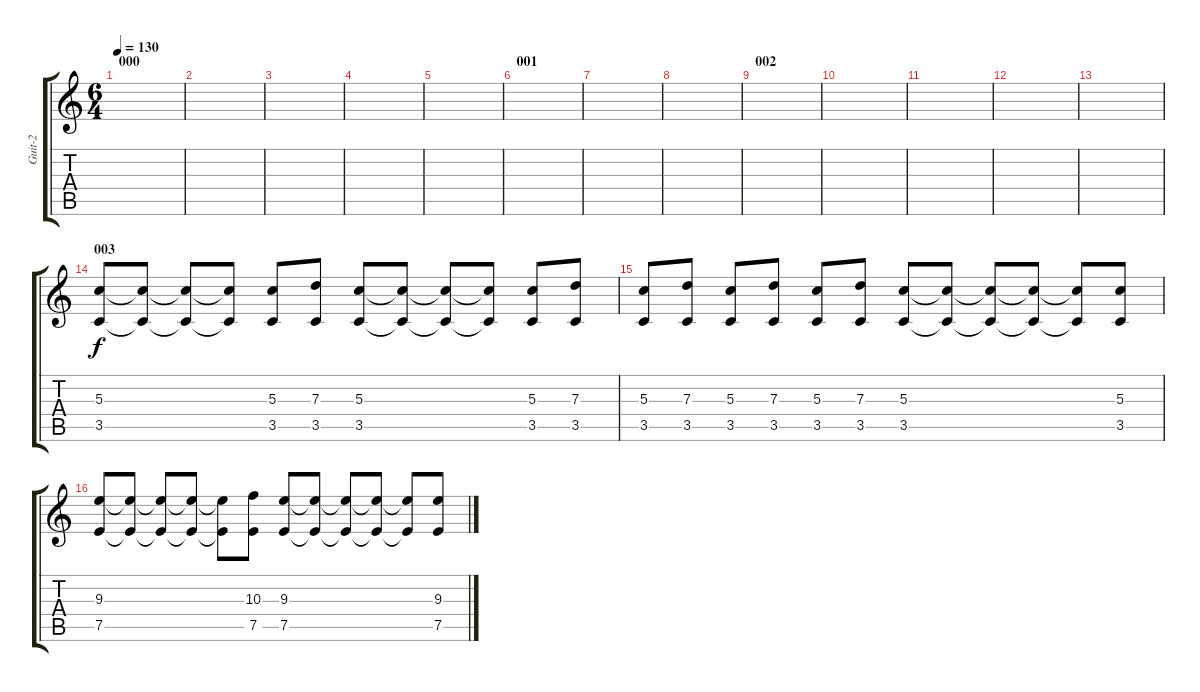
\track ("Guit-2" "Guit-2") {instrument acousticguitarsteel}
\staff {score tabs}
\tuning (E4 B3 G3 D3 A2 E2) {hide}
\ts (6 4)
\section ("" "000")
\tempo 130
\clef g2
\ks c
|
|
|
|
|
\section ("" "001")
|
|
|
\section ("" "002")
|
|
|
|
|
\section ("" "003")
(5.3 3.5).8 (5.3{t} 3.5{t}).8 (5.3{t} 3.5{t}).8 (5.3{t} 3.5{t}).8 (5.3 3.5).8 (7.3 3.5).8 (5.3 3.5).8 (5.3{t} 3.5{t}).8 (5.3{t} 3.5{t}).8 (5.3{t} 3.5{t}).8 (5.3 3.5).8 (7.3 3.5).8 |
(5.3 3.5).8 (7.3 3.5).8 (5.3 3.5).8 (7.3 3.5).8 (5.3 3.5).8 (7.3 3.5).8 (5.3 3.5).8 (5.3{t} 3.5{t}).8 (5.3{t} 3.5{t}).8 (5.3{t} 3.5{t}).8 (5.3{t} 3.5{t}).8 (5.3 3.5).8 |
(9.3 7.5).8 (9.3{t} 7.5{t}).8 (9.3{t} 7.5{t}).8 (9.3{t} 7.5{t}).8 (9.3{t} 7.5{t}).8 (10.3 7.5).8 (9.3 7.5).8 (9.3{t} 7.5{t}).8 (9.3{t} 7.5{t}).8 (9.3{t} 7.5{t}).8 (9.3{t} 7.5{t}).8 (9.3 7.5).8
